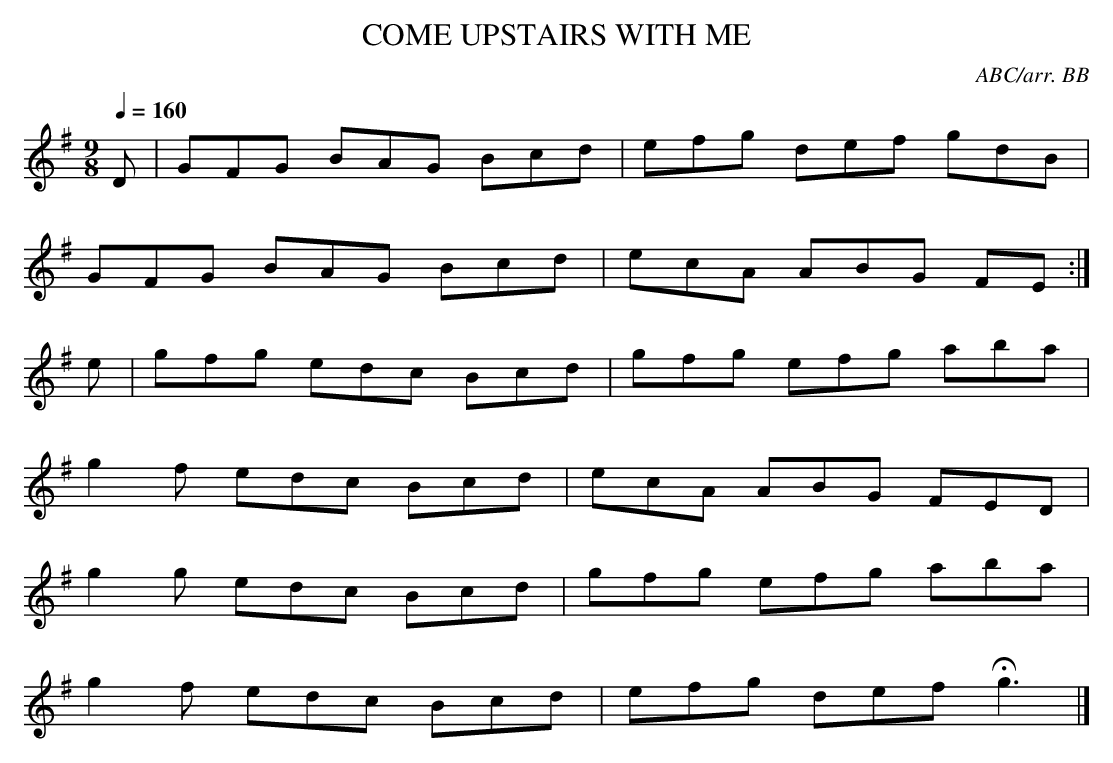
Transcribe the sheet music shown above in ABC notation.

X:1
T:COME UPSTAIRS WITH ME
C:ABC/arr. BB
Q:1/4=160
M:9/8
K:G
D|GFG BAG Bcd|efg def gdB|
GFG BAG Bcd|ecA ABG FE:|
e|gfg edc Bcd|gfg efg aba|
g2f edc Bcd|ecA ABG FED|
g2g edc Bcd|gfg efg aba|
g2f edc Bcd|efg def Hg3|]
